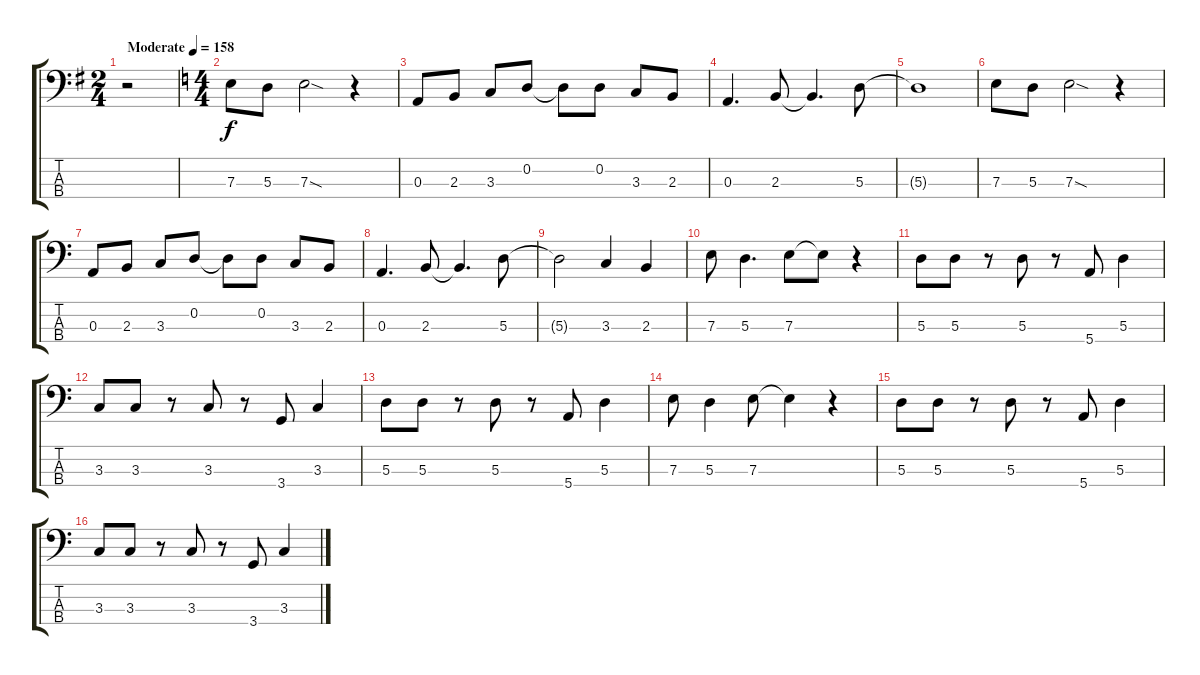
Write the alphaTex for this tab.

\track "" {instrument slapbass1}
\staff {score tabs}
\tuning (G2 D2 A1 E1) {hide}
\ts (2 4)
\tempo (158 "Moderate")
\clef f4
\ks g
r.2{txt "" dy f instrument slapbass1} |
\ts (4 4)
\ks c
7.3.8 5.3.8 7.3{sod}.2 r.4 |
0.3.8 2.3.8 3.3.8 0.2.8 0.2{t}.8 0.2.8 3.3.8 2.3.8 |
0.3.4{d} 2.3.8 2.3{t}.4{d} 5.3.8 |
5.3{t}.1 |
7.3.8 5.3.8 7.3{sod}.2 r.4 |
0.3.8 2.3.8 3.3.8 0.2.8 0.2{t}.8 0.2.8 3.3.8 2.3.8 |
0.3.4{d} 2.3.8 2.3{t}.4{d} 5.3.8 |
5.3{t}.2 3.3.4 2.3.4 |
7.3.8 5.3.4{d} 7.3.8 7.3{t}.8 r.4 |
5.3.8 5.3.8 r.8 5.3.8 r.8 5.4.8 5.3.4 |
3.3.8 3.3.8 r.8 3.3.8 r.8 3.4.8 3.3.4 |
5.3.8 5.3.8 r.8 5.3.8 r.8 5.4.8 5.3.4 |
7.3.8 5.3.4 7.3.8 7.3{t}.4 r.4 |
5.3.8 5.3.8 r.8 5.3.8 r.8 5.4.8 5.3.4 |
3.3.8 3.3.8 r.8 3.3.8 r.8 3.4.8 3.3.4
